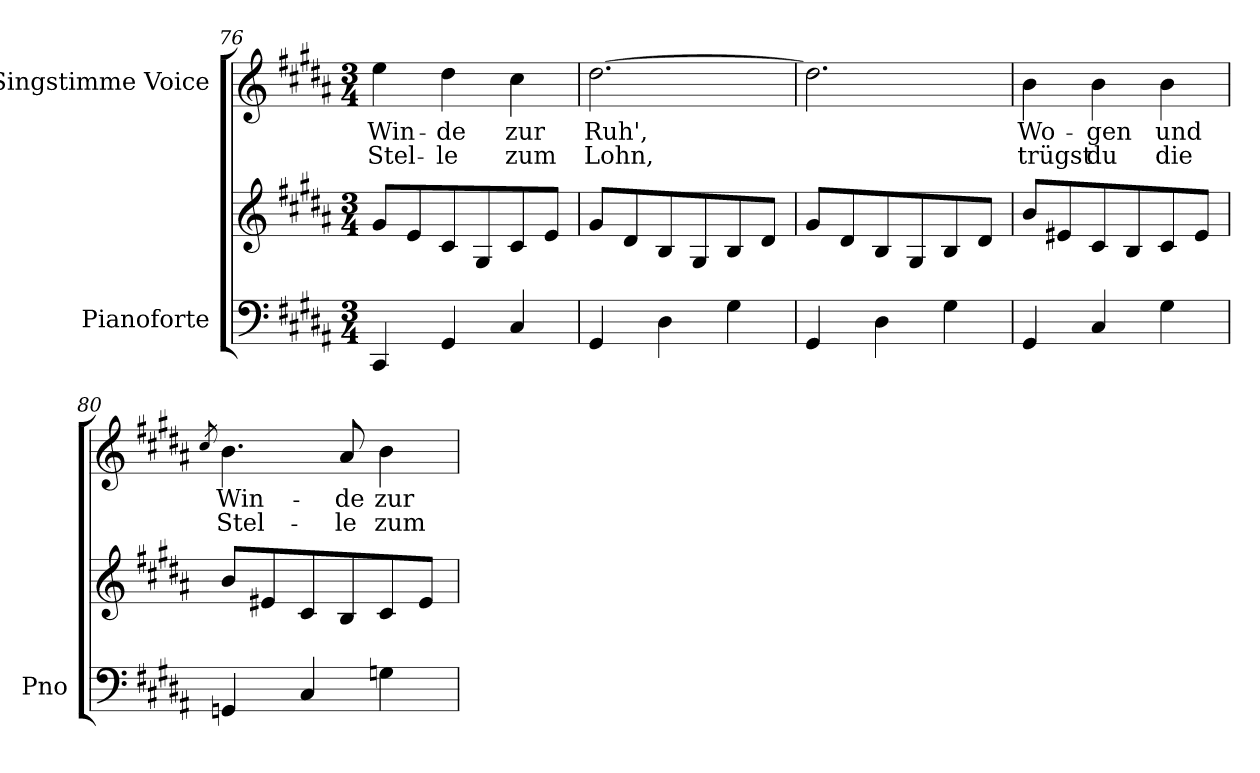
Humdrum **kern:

**kern	**kern	**kern	**text	**text
*part2	*part2	*part1	*part1	*part1
*staff3	*staff2	*staff1	*staff1	*staff1
*I"Pianoforte	*	*I"Singstimme Voice	*	*
*I'Pno	*	*	*	*
*clefF4	*clefG2	*clefG2	*	*
*k[f#c#g#d#a#]	*k[f#c#g#d#a#]	*k[f#c#g#d#a#]	*	*
*M3/4	*M3/4	*M3/4	*	*
=76	=76	=76	=76	=76
!	!	!	!LO:LY:b	!LO:LY:b
4CC#/	8g#/L	4ee\	Win-	Stel-
.	8e/	.	.	.
!	!	!	!LO:LY:b	!LO:LY:b
4GG#/	8c#/	4dd#\	-de	-le
.	8G#/	.	.	.
!	!	!	!LO:LY:b	!LO:LY:b
4C#/	8c#/	4cc#\	zur	zum
.	8e/J	.	.	.
=77	=77	=77	=77	=77
!	!	!	!LO:LY:b	!LO:LY:b
4GG#/	8g#/L	[2.dd#\	Ruh',	Lohn,
.	8d#/	.	.	.
4D#\	8B/	.	.	.
.	8G#/	.	.	.
4G#\	8B/	.	.	.
.	8d#/J	.	.	.
=78	=78	=78	=78	=78
4GG#/	8g#/L	2.dd#\]	.	.
.	8d#/	.	.	.
4D#\	8B/	.	.	.
.	8G#/	.	.	.
4G#\	8B/	.	.	.
.	8d#/J	.	.	.
=79	=79	=79	=79	=79
!	!	!	!LO:LY:b	!LO:LY:b
4GG#/	8b/L	4b\	Wo-	trügst
.	8e#X/	.	.	.
!	!	!	!LO:LY:b	!LO:LY:b
4C#/	8c#/	4b\	-gen	du
.	8B/	.	.	.
!	!	!	!LO:LY:b	!LO:LY:b
4G#\	8c#/	4b\	und	die
.	8e#/J	.	.	.
!!LO:LB:g=z
=80	=80	=80	=80	=80
.	.	8qcc#/	.	.
!	!	!	!LO:LY:b	!LO:LY:b
4GGn/	8b/L	4.b\	Win-	Stel-
.	8e#X/	.	.	.
4C#/	8c#/	.	.	.
!	!	!	!LO:LY:b	!LO:LY:b
.	8B/	8a#/	-de	-le
!	!	!	!LO:LY:b	!LO:LY:b
4Gn\	8c#/	4b\	zur	zum
.	8e#/J	.	.	.
=	=	=	=	=
*-	*-	*-	*-	*-
